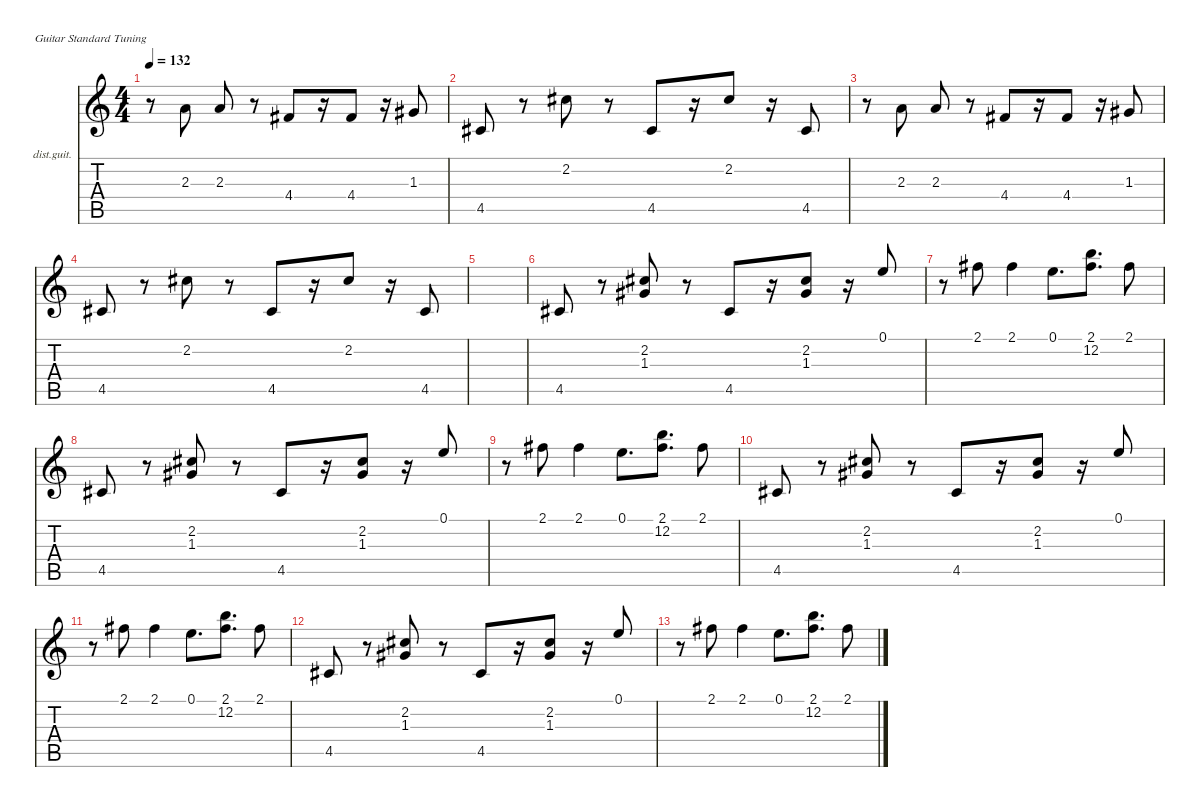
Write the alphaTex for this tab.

\defaultSystemsLayout 4
\hideDynamics
\bracketExtendMode nobrackets
\firstSystemTrackNameOrientation horizontal
\otherSystemsTrackNameOrientation horizontal
\track ("Distortion Guitar" "dist.guit.") {instrument distortionguitar}
\staff {score tabs}
\tuning (E4 B3 G3 D3 A2 E2)
\ts (4 4)
\tempo 132
\clef g2
\ks c
r.8{dy mf beam Down} 2.3.8{beam Up} 2.3.8{beam Up} r.8{beam Up} 4.4{acc #}.8{beam Up} r.16{beam Up} 4.4{acc #}.8{beam Up} r.16{beam Up} 1.3{acc #}.8{beam Up} |
4.5{acc #}.8{beam Up} r.8{beam Up} 2.2{acc #}.8{beam Down} r.8{beam Down} 4.5{acc #}.8{beam Up} r.16{beam Up} 2.2{acc #}.8{beam Up} r.16{beam Up} 4.5{acc #}.8{beam Up} |
r.8{beam Down} 2.3.8{beam Up} 2.3.8{beam Up} r.8{beam Up} 4.4{acc #}.8{beam Up} r.16{beam Up} 4.4{acc #}.8{beam Up} r.16{beam Up} 1.3{acc #}.8{beam Up} |
4.5{acc #}.8{beam Up} r.8{beam Up} 2.2{acc #}.8{beam Down} r.8{beam Down} 4.5{acc #}.8{beam Up} r.16{beam Up} 2.2{acc #}.8{beam Up} r.16{beam Up} 4.5{acc #}.8{beam Up} |
|
4.5{acc #}.8{beam Up} r.8{beam Up} (2.2{acc #} 1.3{acc #}).8{beam Up} r.8{beam Up} 4.5{acc #}.8{beam Up} r.16{beam Up} (2.2{acc #} 1.3{acc #}).8{beam Up} r.16{beam Up} 0.1.8{beam Down} |
r.8{beam Down} 2.1{acc #}.8{beam Down} 2.1{acc #}.4{beam Down} 0.1.8{d beam Down} (2.1{acc #} 12.2).8{d beam Down} 2.1{acc #}.8{beam Down} |
4.5{acc #}.8{beam Up} r.8{beam Up} (2.2{acc #} 1.3{acc #}).8{beam Up} r.8{beam Up} 4.5{acc #}.8{beam Up} r.16{beam Up} (2.2{acc #} 1.3{acc #}).8{beam Up} r.16{beam Up} 0.1.8{beam Down} |
r.8{beam Down} 2.1{acc #}.8{beam Down} 2.1{acc #}.4{beam Down} 0.1.8{d beam Down} (2.1{acc #} 12.2).8{d beam Down} 2.1{acc #}.8{beam Down} |
4.5{acc #}.8{beam Up} r.8{beam Up} (2.2{acc #} 1.3{acc #}).8{beam Up} r.8{beam Up} 4.5{acc #}.8{beam Up} r.16{beam Up} (2.2{acc #} 1.3{acc #}).8{beam Up} r.16{beam Up} 0.1.8{beam Down} |
r.8{beam Down} 2.1{acc #}.8{beam Down} 2.1{acc #}.4{beam Down} 0.1.8{d beam Down} (2.1{acc #} 12.2).8{d beam Down} 2.1{acc #}.8{beam Down} |
4.5{acc #}.8{beam Up} r.8{beam Up} (2.2{acc #} 1.3{acc #}).8{beam Up} r.8{beam Up} 4.5{acc #}.8{beam Up} r.16{beam Up} (2.2{acc #} 1.3{acc #}).8{beam Up} r.16{beam Up} 0.1.8{beam Down} |
r.8{beam Down} 2.1{acc #}.8{beam Down} 2.1{acc #}.4{beam Down} 0.1.8{d beam Down} (2.1{acc #} 12.2).8{d beam Down} 2.1{acc #}.8{beam Down}
